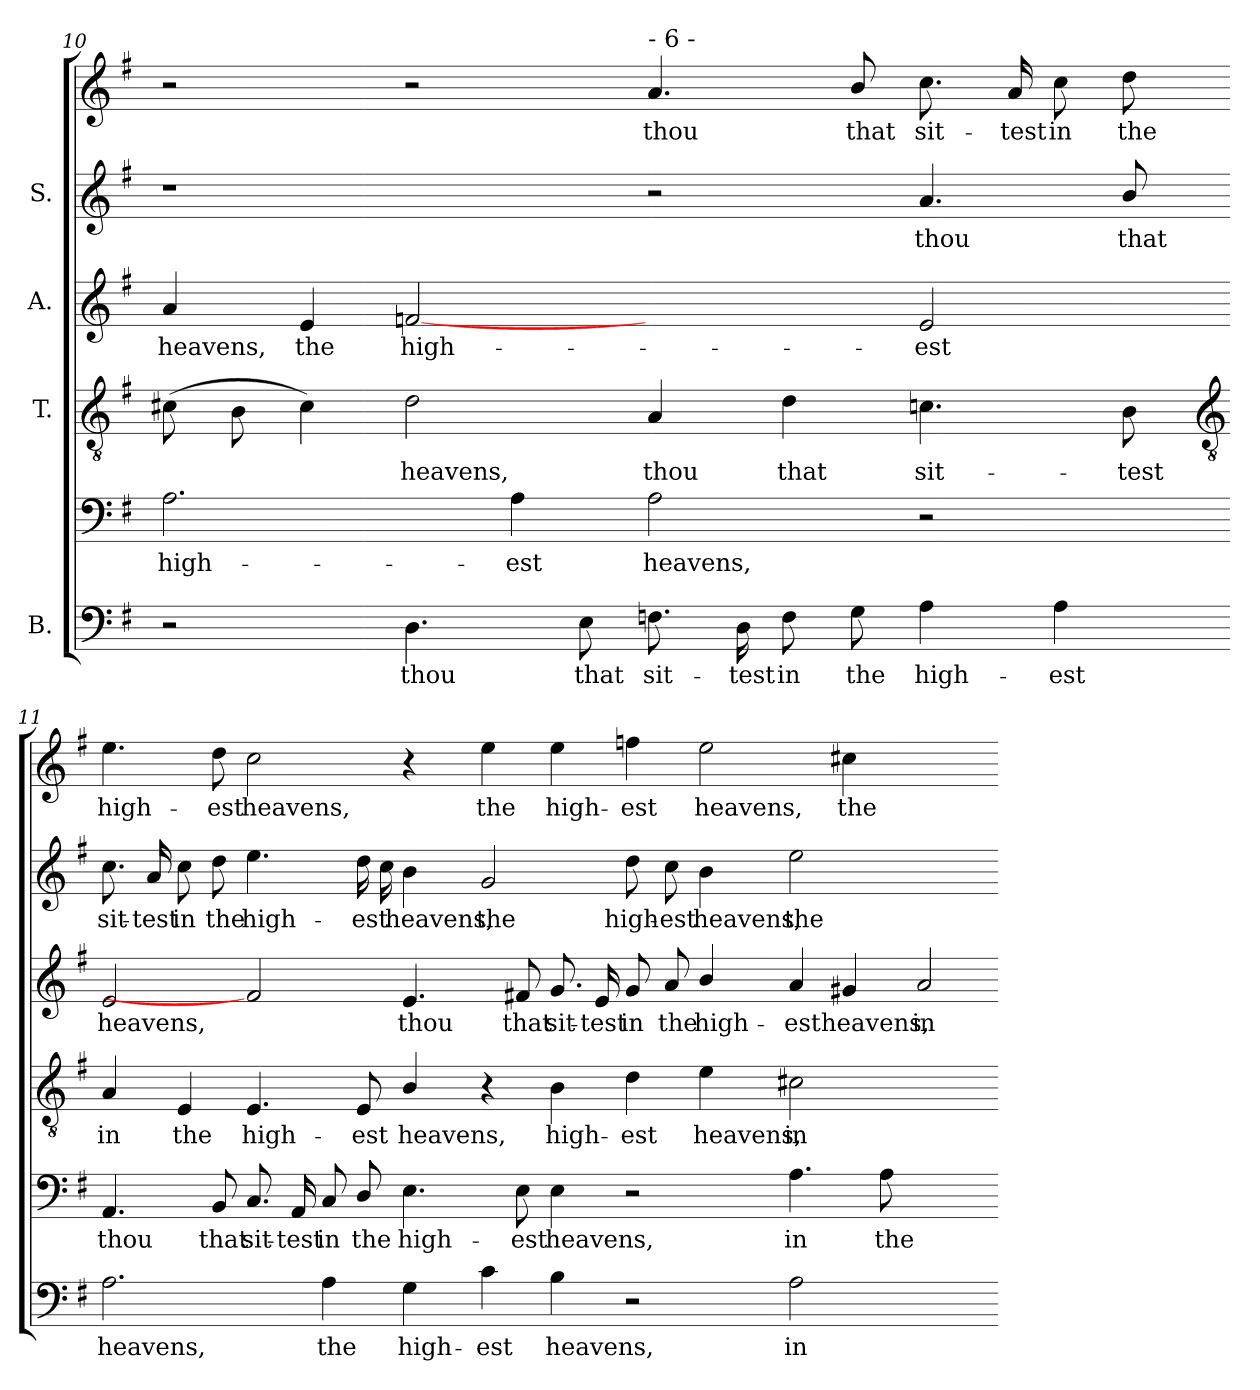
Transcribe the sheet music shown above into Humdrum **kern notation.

**kern	**text	**kern	**text	**kern	**text	**kern	**text	**kern	**text	**kern	**text
*part4	*part4	*part4	*part4	*part3	*part3	*part2	*part2	*part1	*part1	*part1	*part1
*staff6	*staff6	*staff5	*staff5	*staff4	*staff4	*staff3	*staff3	*staff2	*staff2	*staff1	*staff1
*I"B.	*	*	*	*I"T.	*	*I"A.	*	*I"S.	*	*	*
!!LO:LB:g=z
*clefF4	*	*clefF4	*	*clefGv2	*	*clefG2	*	*clefG2	*	*clefG2	*
*k[f#]	*	*k[f#]	*	*k[f#]	*	*k[f#]	*	*k[f#]	*	*k[f#]	*
*G:	*	*G:	*	*G:	*	*G:	*	*G:	*	*G:	*
=10	=10	=10	=10	=10	=10	=10	=10	=10	=10	=10	=10
!	!	!	!LO:LY:b	!	!	!	!LO:LY:b	!	!	!	!
2r	.	2.A	high-	(>8c#X	.	4a	heavens,	1r	.	2r	.
.	.	.	.	8B	.	.	.	.	.	.	.
!	!	!	!	!	!	!	!LO:LY:b	!	!	!	!
.	.	.	.	4c#)	.	4e	the	.	.	.	.
!	!LO:LY:b	!	!	!	!LO:LY:b	!	!LO:LY:b	!	!	!	!
4.D	thou	.	.	2d	heavens,	[2fn	high-	.	.	2r	.
!	!	!	!LO:LY:b	!	!	!	!	!	!	!	!
.	.	4A	-est	.	.	.	.	.	.	.	.
!	!LO:LY:b	!	!	!	!	!	!	!	!	!	!
8E	that	.	.	.	.	.	.	.	.	.	.
!	!	!	!	!	!	!	!	!	!	!LO:TX:a:t=- 6 -	!
!	!LO:LY:b	!	!LO:LY:b	!	!LO:LY:b	!	!	!	!	!	!LO:LY:b
8.Fn	sit-	2A	heavens,	4A	thou	2ryy	.	2r	.	4.a	thou
!	!LO:LY:b	!	!	!	!	!	!	!	!	!	!
16D	-test	.	.	.	.	.	.	.	.	.	.
!	!LO:LY:b	!	!	!	!LO:LY:b	!	!	!	!	!	!
8F	in	.	.	4d	that	.	.	.	.	.	.
!	!LO:LY:b	!	!	!	!	!	!	!	!	!	!LO:LY:b
8G	the	.	.	.	.	.	.	.	.	8b/	that
!	!LO:LY:b	!	!	!	!LO:LY:b	!	!LO:LY:b	!	!LO:LY:b	!	!LO:LY:b
4A	high-	2r	.	4.cn	sit-	2e	-est	4.a	thou	8.cc	sit-
!	!	!	!	!	!	!	!	!	!	!	!LO:LY:b
.	.	.	.	.	.	.	.	.	.	16a	-test
!	!LO:LY:b	!	!	!	!	!	!	!	!	!	!LO:LY:b
4A	-est	.	.	.	.	.	.	.	.	8cc	in
!	!	!	!	!	!LO:LY:b	!	!	!	!LO:LY:b	!	!LO:LY:b
.	.	.	.	8B	-test	.	.	8b/	that	8dd	the
!!LO:LB:g=z
=11-	=11-	=11-	=11-	=11-	=11-	=11-	=11-	=11-	=11-	=11-	=11-
*	*	*	*	*clefGv2	*	*	*	*	*	*	*
!	!LO:LY:b	!	!LO:LY:b	!	!LO:LY:b	!	!LO:LY:b	!	!LO:LY:b	!	!LO:LY:b
2.A	heavens,	4.AA	thou	4A	in	2e	heavens,	8.cc	sit-	4.ee	high-
!	!	!	!	!	!	!	!	!	!LO:LY:b	!	!
.	.	.	.	.	.	.	.	16a	-test	.	.
!	!	!	!	!	!LO:LY:b	!	!	!	!LO:LY:b	!	!
.	.	.	.	4E	the	.	.	8cc	in	.	.
!	!	!	!LO:LY:b	!	!	!	!	!	!LO:LY:b	!	!LO:LY:b
.	.	8BB	that	.	.	.	.	8dd	the	8dd	-est
!	!	!	!LO:LY:b	!	!LO:LY:b	!	!	!	!LO:LY:b	!	!LO:LY:b
.	.	8.C	sit-	4.E	high-	2f]	.	4.ee	high-	2cc	heavens,
!	!	!	!LO:LY:b	!	!	!	!	!	!	!	!
.	.	16AA	-test	.	.	.	.	.	.	.	.
!	!LO:LY:b	!	!LO:LY:b	!	!	!	!	!	!	!	!
4A	the	8C	in	.	.	.	.	.	.	.	.
!	!	!	!LO:LY:b	!	!LO:LY:b	!	!	!	!LO:LY:b	!	!
.	.	8D/	the	8E	-est	.	.	16dd	-est	.	.
.	.	.	.	.	.	.	.	16cc	.	.	.
!	!LO:LY:b	!	!LO:LY:b	!	!LO:LY:b	!	!LO:LY:b	!	!LO:LY:b	!	!
4G	high-	4.E	high-	4B/	heavens,	4.e	thou	4b	heavens,	4r	.
!	!LO:LY:b	!	!	!	!	!	!	!	!LO:LY:b	!	!LO:LY:b
4c	-est	.	.	4r	.	.	.	2g	the	4ee	the
!	!	!	!LO:LY:b	!	!	!	!LO:LY:b	!	!	!	!
.	.	8E	-est	.	.	8f#	that	.	.	.	.
!	!LO:LY:b	!	!LO:LY:b	!	!LO:LY:b	!	!LO:LY:b	!	!	!	!LO:LY:b
4B	heavens,	4E	heavens,	4B	high-	8.g	sit-	.	.	4ee	high-
!	!	!	!	!	!	!	!LO:LY:b	!	!	!	!
.	.	.	.	.	.	16e	-test	.	.	.	.
!	!	!	!	!	!LO:LY:b	!	!LO:LY:b	!	!LO:LY:b	!	!LO:LY:b
2r	.	2r	.	4d	-est	8g	in	8dd	high-	4ffn	-est
!	!	!	!	!	!	!	!LO:LY:b	!	!LO:LY:b	!	!
.	.	.	.	.	.	8a	the	8cc	-est	.	.
!	!	!	!	!	!LO:LY:b	!	!LO:LY:b	!	!LO:LY:b	!	!LO:LY:b
.	.	.	.	4e	heavens,	4b/	high-	4b	heavens,	2ee	heavens,
!	!LO:LY:b	!	!LO:LY:b	!	!LO:LY:b	!	!LO:LY:b	!	!LO:LY:b	!	!
2A	in	4.A	in	2c#X	in	4a	-est	2ee	the	.	.
!	!	!	!	!	!	!	!LO:LY:b	!	!	!	!LO:LY:b
.	.	.	.	.	.	4g#X	heavens,	.	.	4cc#X	the
!	!	!	!LO:LY:b	!	!	!	!	!	!	!	!
.	.	8A	the	.	.	.	.	.	.	.	.
!	!	!	!	!	!	!	!LO:LY:b	!	!	!	!
2ryy	.	2ryy	.	2ryy	.	2a	in	2ryy	.	2ryy	.
=-	=-	=-	=-	=-	=-	=-	=-	=-	=-	=-	=-
*-	*-	*-	*-	*-	*-	*-	*-	*-	*-	*-	*-
